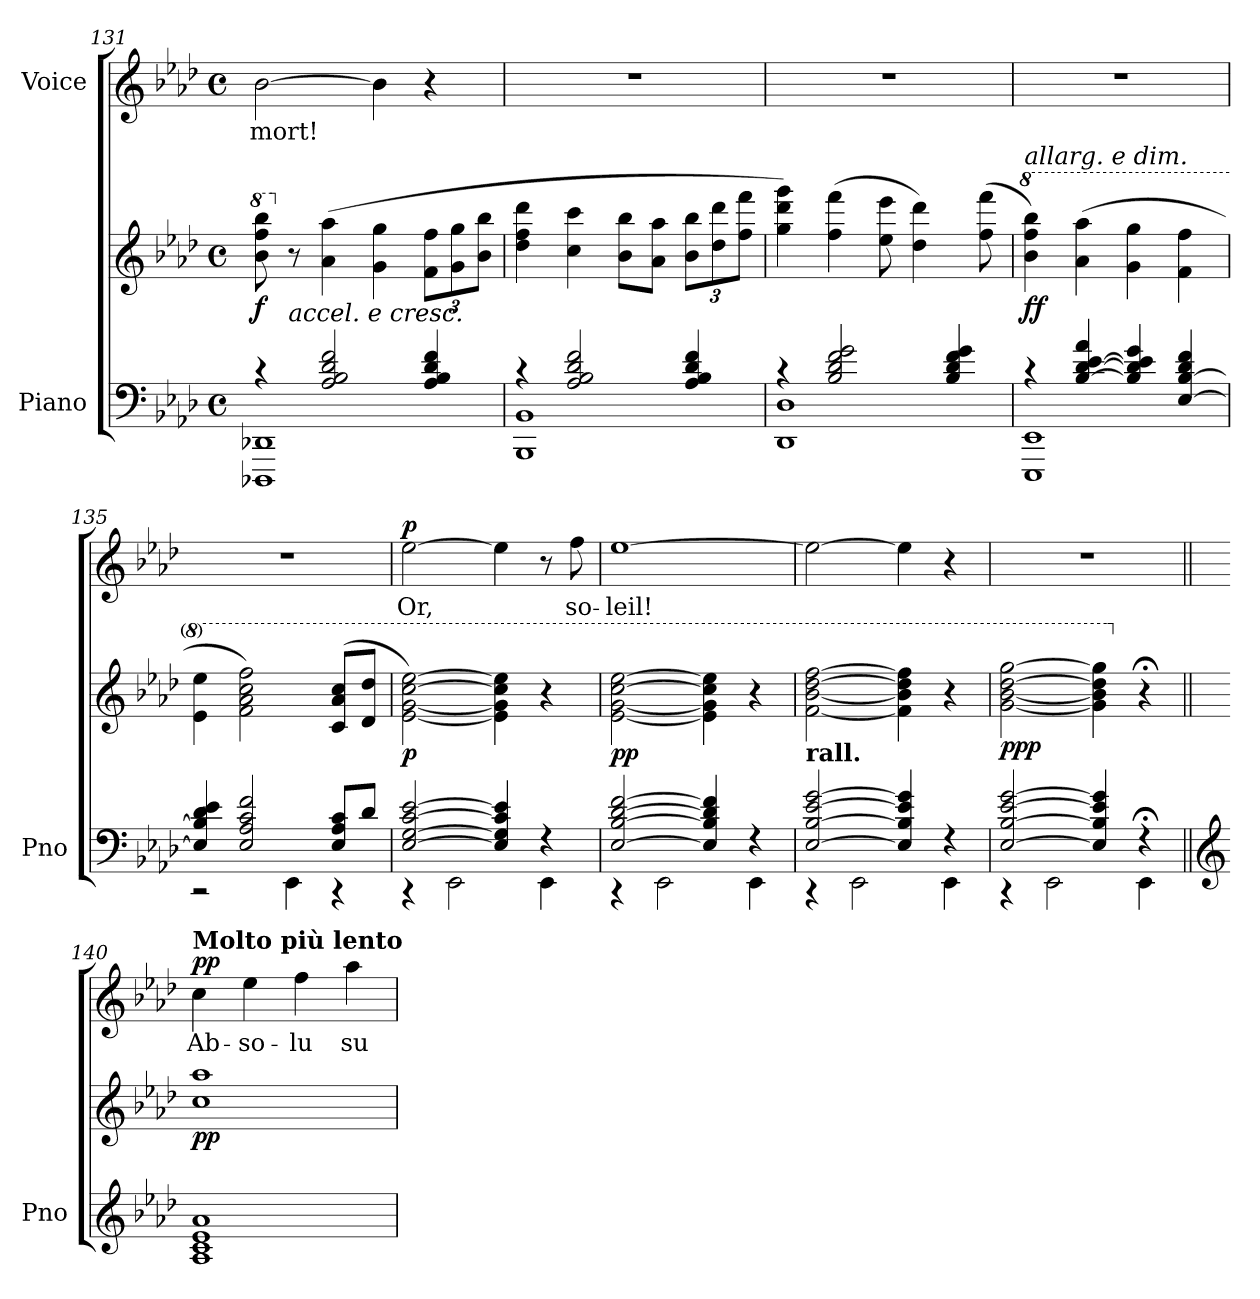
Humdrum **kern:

**kern	**kern	**dynam	**kern	**text	**dynam
*part2	*part2	*part2	*part1	*part1	*part1
*staff3	*staff2	*staff2/3	*staff1	*staff1	*staff1
*I"Piano	*	*	*I"Voice	*	*
*I'Pno	*	*	*	*	*
*clefF4	*clefG2	*	*clefG2	*	*
*k[b-e-a-d-]	*k[b-e-a-d-]	*	*k[b-e-a-d-]	*	*
*M4/4	*M4/4	*	*M4/4	*	*
*met(c)	*met(c)	*	*met(c)	*	*
=131	=131	=131	=131	=131	=131
*^	*	*	*	*	*
*	*	*8va	*	*	*	*
!	!	!	!LO:DY:b	!	!	!
4r	1DDD-X 1DD-X	8bb-\ 8fff\ 8bbb-\	f	[2b-\	mort!	.
*	*	*X8va	*	*	*	*
!	!	!LO:TX:b:i:t=accel.  e  cresc.	!	!	!	!
.	.	8r	.	.	.	.
2A-/ 2B-/ 2d-/ 2f/	.	(4a-\ 4aa-\	.	.	.	.
.	.	4g\ 4gg\	.	4b-\]	.	.
4A-/ 4B-/ 4d-/ 4f/	.	12f\ 12ff\L	.	4r	.	.
.	.	12g\ 12gg\	.	.	.	.
.	.	12b-\ 12bb-\J	.	.	.	.
=132	=132	=132	=132	=132	=132	=132
4r	1BBB- 1BB-	4dd-\ 4ff\ 4ddd-\	.	1r	.	.
2A-/ 2B-/ 2d-/ 2f/	.	4cc\ 4ccc\	.	.	.	.
.	.	8b-\ 8bb-\L	.	.	.	.
.	.	8a-\ 8aa-\J	.	.	.	.
4A-/ 4B-/ 4d-/ 4f/	.	12b-\ 12bb-\L	.	.	.	.
.	.	12dd-\ 12ddd-\	.	.	.	.
.	.	12ff\ 12fff\J	.	.	.	.
=133	=133	=133	=133	=133	=133	=133
4r	1DD- 1D-	4gg\ 4ddd-\ 4ggg\)	.	1r	.	.
2B-/ 2d-/ 2f/ 2g/	.	(4ff\ 4fff\	.	.	.	.
.	.	8ee-\ 8eee-\	.	.	.	.
.	.	4dd-\ 4ddd-\)	.	.	.	.
4B-/ 4d-/ 4f/ 4g/	.	.	.	.	.	.
.	.	(8ff\ 8fff\	.	.	.	.
=134	=134	=134	=134	=134	=134	=134
*	*	*8va	*	*	*	*
!	!	!LO:TX:i:t=allarg.   e    dim.	!	!	!	!
!	!	!	!LO:DY:b	!	!	!
4r	1EEE- 1EE-	4bb-\ 4fff\ 4bbb-\)	ff	1r	.	.
[<4B-/ [<4d-/ [4e-/ 4a-/	.	(4aa-\ 4aaa-\	.	.	.	.
4B-/] 4d-/] 4e-/] 4g/	.	4gg\ 4ggg\	.	.	.	.
[<4E-/ [<4B-/ 4d-/ 4f/	.	4ff\ 4fff\	.	.	.	.
=135	=135	=135	=135	=135	=135	=135
4E-/] 4B-/] 4d-/ 4e-/	2r	4ee-\ 4eee-\	.	1r	.	.
2E-/ 2A-/ 2c/ 2f/	.	2ff\ 2aa-\ 2ccc\ 2fff\)	.	.	.	.
.	4EE-\	.	.	.	.	.
8E-/ 8A-/ 8c/L	4r	(>8cc/ 8aa-/ 8ccc/L	.	.	.	.
8d-/J	.	8dd-/ 8ddd-/J	.	.	.	.
=136	=136	=136	=136	=136	=136	=136
!	!	!	!LO:DY:b	!	!	!LO:DY:a
[<2E-/ [<2G/ [2c/ [2e-/	4r	[2ee-\ [2gg\ [2ccc\ [2eee-\)	p	[2ee-\	Or,	p
.	2EE-\	.	.	.	.	.
4E-/] 4G/] 4c/] 4e-/]	.	4ee-\] 4gg\] 4ccc\] 4eee-\]	.	4ee-\]	.	.
4r	4EE-\	4r	.	8r	.	.
.	.	.	.	8ff\	so-	.
=137	=137	=137	=137	=137	=137	=137
!	!	!	!LO:DY:b	!	!	!
[<2E-/ [<2B-/ [2d-/ [2f/	4r	[2ee-\ [2gg\ [2ccc\ [2eee-\	pp	[1ee-	-leil!	.
.	2EE-\	.	.	.	.	.
4E-/] 4B-/] 4d-/] 4f/]	.	4ee-\] 4gg\] 4ccc\] 4eee-\]	.	.	.	.
4r	4EE-\	4r	.	.	.	.
=138	=138	=138	=138	=138	=138	=138
!	!	!LO:TX:b:B:t=rall.	!	!	!	!
[2E-/ [2B-/ [2e-/ [2g/	4r	[2ff\ [2bb-\ [2ddd-\ [2fff\	.	2ee-\_	.	.
.	2EE-\	.	.	.	.	.
4E-/] 4B-/] 4e-/] 4g/]	.	4ff\] 4bb-\] 4ddd-\] 4fff\]	.	4ee-\]	.	.
4r	4EE-\	4r	.	4r	.	.
=139	=139	=139	=139	=139	=139	=139
!	!	!	!LO:DY:b	!	!	!
[2E-/ [2B-/ [2e-/ [2g/	4r	[2gg\ [2bb-\ [2ddd-\ [2ggg\	ppp	1r	.	.
.	2EE-\	.	.	.	.	.
4E-/] 4B-/] 4e-/] 4g/]	.	4gg\] 4bb-\] 4ddd-\] 4ggg\]	.	.	.	.
*	*	*X8va	*	*	*	*
4r;<	4EE-\	4r;<	.	.	.	.
*v	*v	*	*	*	*	*
=140||	=140||	=140||	=140||	=140||	=140||
*clefG2	*	*	*	*	*
*^	*	*	*	*	*
!	!	!	!	!LO:TX:a:B:t=Molto più lento	!	!
!	!	!	!LO:DY:b	!	!	!LO:DY:a
*v	*v	*	*	*	*	*
1A- 1c 1e- 1a-	1cc 1aa-	pp	4cc\	Ab-	pp
.	.	.	4ee-\	-so-	.
.	.	.	4ff\	-lu	.
.	.	.	4aa-\	su-	.
=	=	=	=	=	=
*-	*-	*-	*-	*-	*-
